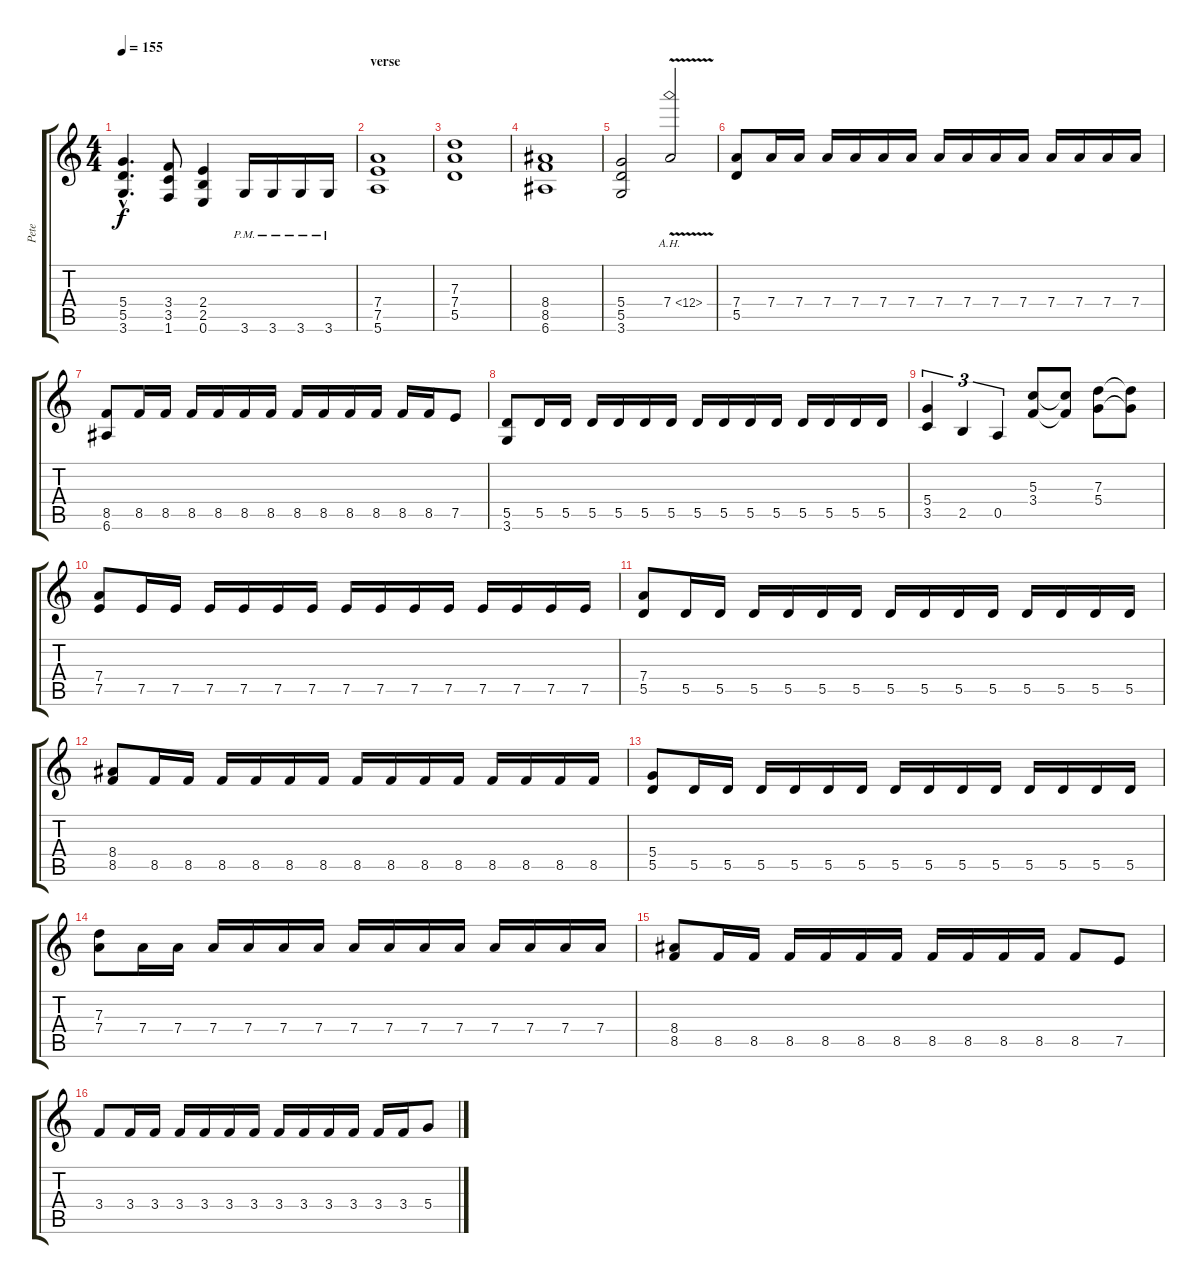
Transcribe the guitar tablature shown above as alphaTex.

\track ("Pete" "Pete") {instrument distortionguitar}
\staff {score tabs}
\tuning (E4 B3 G3 D3 A2 E2) {hide}
\ts (4 4)
\tempo 155
\clef g2
\ks c
(5.4{hac} 5.5{hac} 3.6{hac}).4{d dy f} (3.4 3.5 1.6).8 (2.4 2.5 0.6).4 3.6{pm}.16 3.6{pm}.16 3.6{pm}.16 3.6{pm}.16 |
\section ("" "verse")
(7.4 7.5 5.6).1 |
(7.3 7.4 5.5).1 |
(8.4 8.5 6.6).1 |
(5.4 5.5 3.6).2 7.4{ah 5 v}.2 |
(7.4 5.5).8 7.4.16 7.4.16 7.4.16 7.4.16 7.4.16 7.4.16 7.4.16 7.4.16 7.4.16 7.4.16 7.4.16 7.4.16 7.4.16 7.4.16 |
(8.5 6.6).8 8.5.16 8.5.16 8.5.16 8.5.16 8.5.16 8.5.16 8.5.16 8.5.16 8.5.16 8.5.16 8.5.16 8.5.16 7.5.8 |
(5.5 3.6).8 5.5.16 5.5.16 5.5.16 5.5.16 5.5.16 5.5.16 5.5.16 5.5.16 5.5.16 5.5.16 5.5.16 5.5.16 5.5.16 5.5.16 |
(5.4 3.5).4{tu (3 2)} 2.5.4{tu (3 2)} 0.5.4{tu (3 2)} (5.3 3.4).8 (5.3{t} 3.4{t}).8 (7.3 5.4).8 (7.3{t} 5.4{t}).8 |
(7.4 7.5).8 7.5.16 7.5.16 7.5.16 7.5.16 7.5.16 7.5.16 7.5.16 7.5.16 7.5.16 7.5.16 7.5.16 7.5.16 7.5.16 7.5.16 |
(7.4 5.5).8 5.5.16 5.5.16 5.5.16 5.5.16 5.5.16 5.5.16 5.5.16 5.5.16 5.5.16 5.5.16 5.5.16 5.5.16 5.5.16 5.5.16 |
(8.4 8.5).8 8.5.16 8.5.16 8.5.16 8.5.16 8.5.16 8.5.16 8.5.16 8.5.16 8.5.16 8.5.16 8.5.16 8.5.16 8.5.16 8.5.16 |
(5.4 5.5).8 5.5.16 5.5.16 5.5.16 5.5.16 5.5.16 5.5.16 5.5.16 5.5.16 5.5.16 5.5.16 5.5.16 5.5.16 5.5.16 5.5.16 |
(7.3 7.4).8 7.4.16 7.4.16 7.4.16 7.4.16 7.4.16 7.4.16 7.4.16 7.4.16 7.4.16 7.4.16 7.4.16 7.4.16 7.4.16 7.4.16 |
(8.4 8.5).8 8.5.16 8.5.16 8.5.16 8.5.16 8.5.16 8.5.16 8.5.16 8.5.16 8.5.16 8.5.16 8.5.8 7.5.8 |
3.4.8 3.4.16 3.4.16 3.4.16 3.4.16 3.4.16 3.4.16 3.4.16 3.4.16 3.4.16 3.4.16 3.4.16 3.4.16 5.4.8
